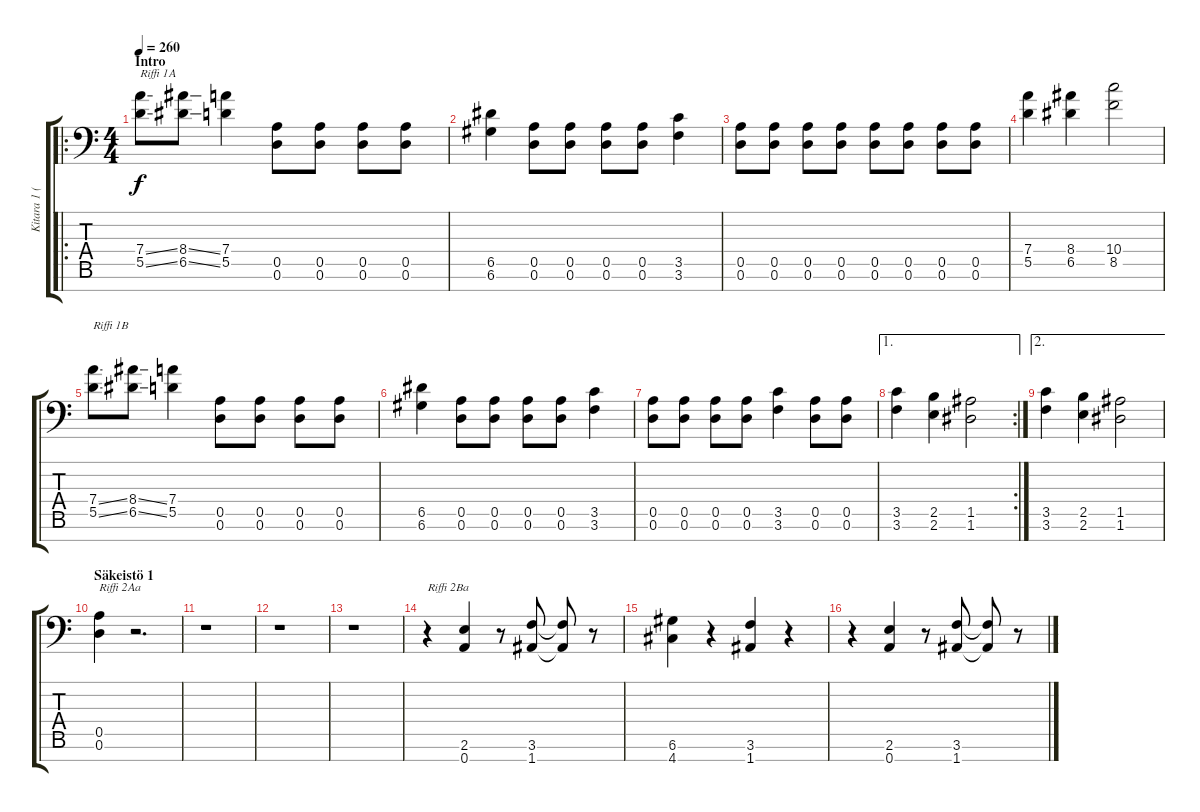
\track ("Kitara 1 (Kuisma)" "Kitara 1 (") {instrument distortionguitar}
\staff {score tabs}
\tuning (E4 B3 G3 D3 A2 D2 A1) {hide}
\ro
\ts (4 4)
\section ("" "Intro")
\tempo 260
\clef f4
\ks c
(7.4{ss} 5.5{ss}).8{txt "Riffi 1A" dy f instrument distortionguitar} (8.4{ss} 6.5{ss}).8 (7.4 5.5).4 (0.5 0.6).8 (0.5 0.6).8 (0.5 0.6).8 (0.5 0.6).8 |
(6.5 6.6).4 (0.5 0.6).8 (0.5 0.6).8 (0.5 0.6).8 (0.5 0.6).8 (3.5 3.6).4 |
(0.5 0.6).8 (0.5 0.6).8 (0.5 0.6).8 (0.5 0.6).8 (0.5 0.6).8 (0.5 0.6).8 (0.5 0.6).8 (0.5 0.6).8 |
(7.4 5.5).4 (8.4 6.5).4 (10.4 8.5).2 |
(7.4{ss} 5.5{ss}).8{txt "Riffi 1B"} (8.4{ss} 6.5{ss}).8 (7.4 5.5).4 (0.5 0.6).8 (0.5 0.6).8 (0.5 0.6).8 (0.5 0.6).8 |
(6.5 6.6).4 (0.5 0.6).8 (0.5 0.6).8 (0.5 0.6).8 (0.5 0.6).8 (3.5 3.6).4 |
(0.5 0.6).8 (0.5 0.6).8 (0.5 0.6).8 (0.5 0.6).8 (3.5 3.6).4 (0.5 0.6).8 (0.5 0.6).8 |
\ae 1
\rc 2
(3.5 3.6).4 (2.5 2.6).4 (1.5 1.6).2 |
\ae 2
(3.5 3.6).4 (2.5 2.6).4 (1.5 1.6).2 |
\section ("" "Säkeistö 1")
(0.5 0.6).4{txt "Riffi 2Aa"} r.2{d} |
r.1 |
r.1 |
r.1 |
r.4{txt "Riffi 2Ba"} (2.6 0.7).4 r.8 (3.6 1.7).8 (3.6{t} 1.7{t}).8 r.8 |
(6.6 4.7).4 r.4 (3.6 1.7).4 r.4 |
r.4 (2.6 0.7).4 r.8 (3.6 1.7).8 (3.6{t} 1.7{t}).8 r.8
